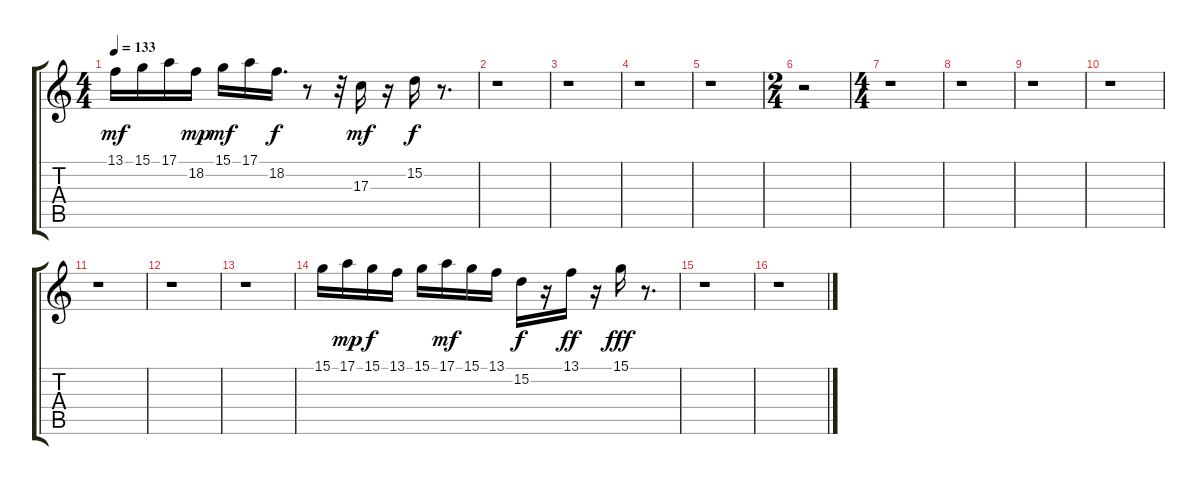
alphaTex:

\track "" {instrument musicbox}
\staff {score tabs}
\tuning (E4 B3 G3 D3 A2 E2) {hide}
\ts (4 4)
\tempo 133
\clef g2
\ks c
13.1.16{dy mf} 15.1.16 17.1.16 18.2.16{dy mp} 15.1.16{dy mf} 17.1.16 18.2.16{d dy f} r.8 r.32 17.3.16{dy mf} r.16 15.2.16{dy f} r.8{d} |
r.1 |
r.1 |
r.1 |
r.1 |
\ts (2 4)
r.2 |
\ts (4 4)
r.1 |
r.1 |
r.1 |
r.1 |
r.1 |
r.1 |
r.1 |
15.1.16 17.1.16{dy mp} 15.1.16{dy f} 13.1.16 15.1.16 17.1.16{dy mf} 15.1.16 13.1.16 15.2.16{dy f} r.16 13.1.16{dy ff} r.16 15.1.16{dy fff} r.8{d} |
r.1 |
r.1
